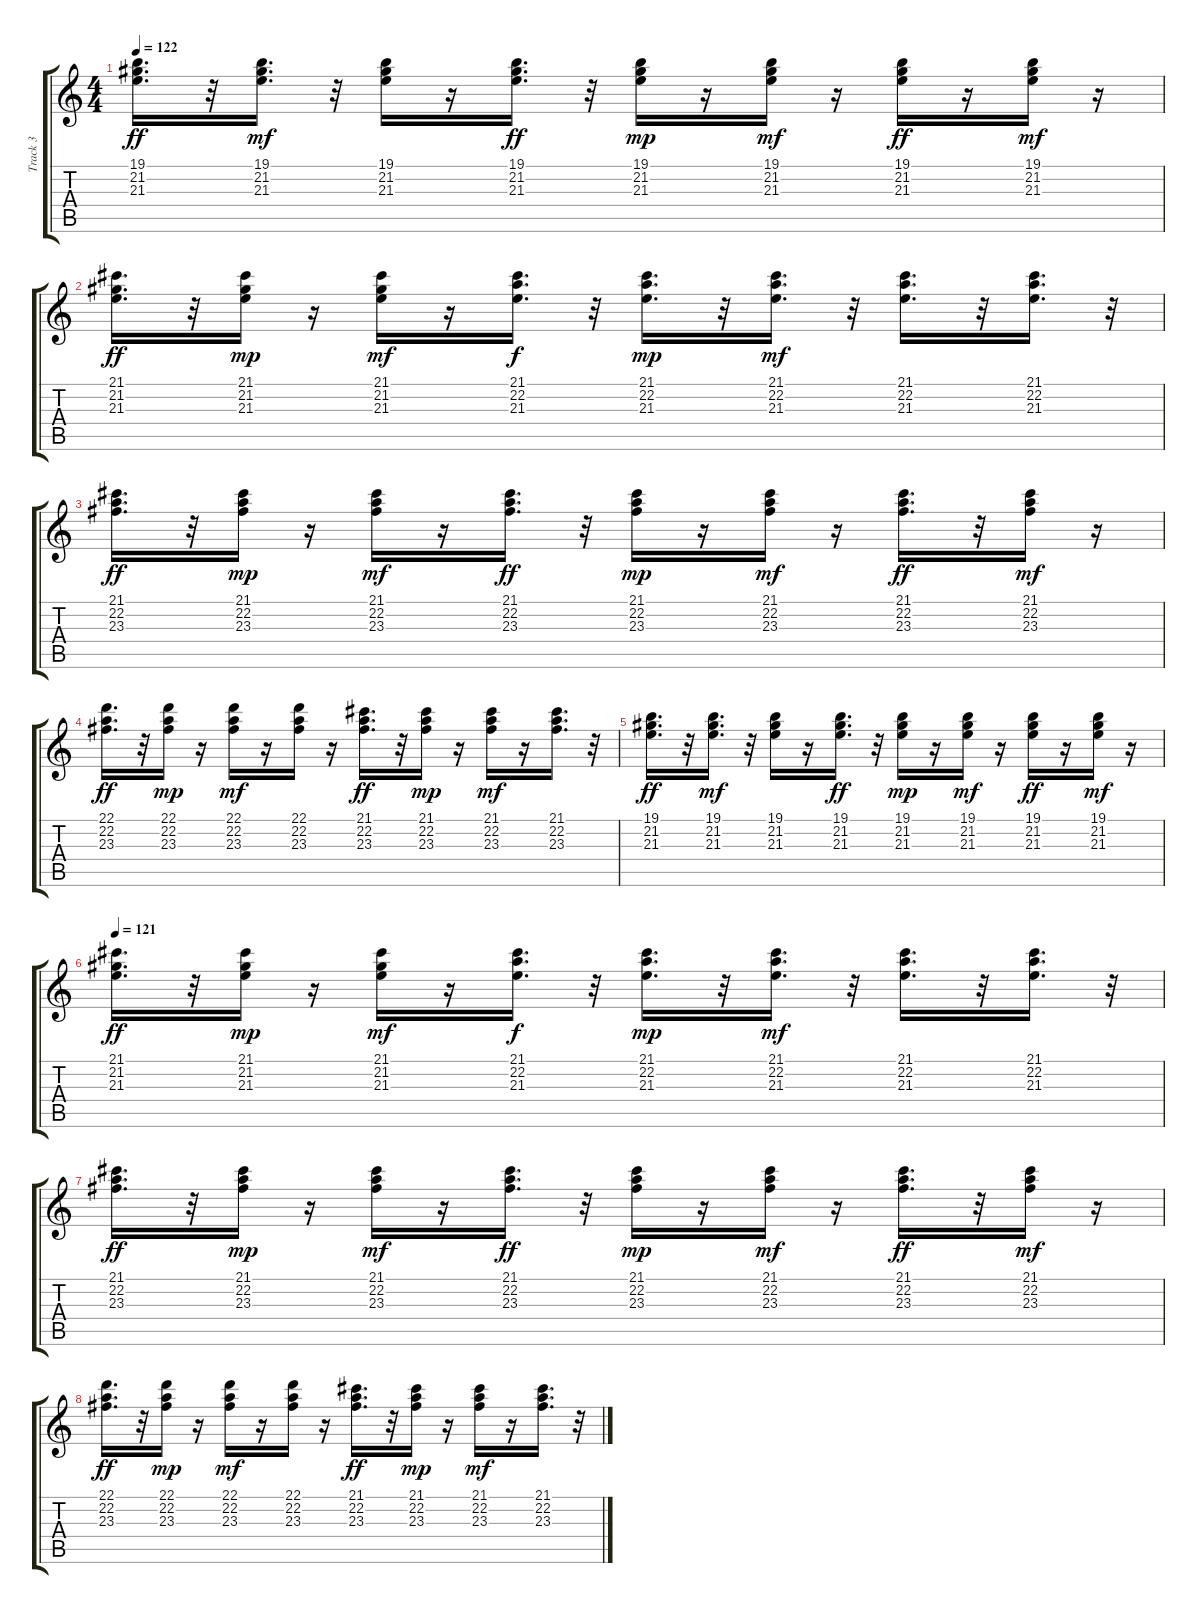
\track ("Track 3" "Track 3") {instrument acousticgrandpiano}
\staff {score tabs}
\tuning (E4 B3 G3 D3 A2 E2) {hide}
\ts (4 4)
\tempo 122
\clef g2
\ks c
(19.1 21.2 21.3).16{d dy ff} r.32 (19.1 21.2 21.3).16{d dy mf} r.32 (19.1 21.2 21.3).16 r.16 (19.1 21.2 21.3).16{d dy ff} r.32 (19.1 21.2 21.3).16{dy mp} r.16 (19.1 21.2 21.3).16{dy mf} r.16 (19.1 21.2 21.3).16{dy ff} r.16 (19.1 21.2 21.3).16{dy mf} r.16 |
(21.1 21.2 21.3).16{d dy ff} r.32 (21.1 21.2 21.3).16{dy mp} r.16 (21.1 21.2 21.3).16{dy mf} r.16 (21.1 22.2 21.3).16{d dy f} r.32 (21.1 22.2 21.3).16{d dy mp} r.32 (21.1 22.2 21.3).16{d dy mf} r.32 (21.1 22.2 21.3).16{d} r.32 (21.1 22.2 21.3).16{d} r.32 |
(21.1 22.2 23.3).16{d dy ff} r.32 (21.1 22.2 23.3).16{dy mp} r.16 (21.1 22.2 23.3).16{dy mf} r.16 (21.1 22.2 23.3).16{d dy ff} r.32 (21.1 22.2 23.3).16{dy mp} r.16 (21.1 22.2 23.3).16{dy mf} r.16 (21.1 22.2 23.3).16{d dy ff} r.32 (21.1 22.2 23.3).16{dy mf} r.16 |
(22.1 22.2 23.3).16{d dy ff} r.32 (22.1 22.2 23.3).16{dy mp} r.16 (22.1 22.2 23.3).16{dy mf} r.16 (22.1 22.2 23.3).16 r.16 (21.1 22.2 23.3).16{d dy ff} r.32 (21.1 22.2 23.3).16{dy mp} r.16 (21.1 22.2 23.3).16{dy mf} r.16 (21.1 22.2 23.3).16{d} r.32 |
(19.1 21.2 21.3).16{d dy ff} r.32 (19.1 21.2 21.3).16{d dy mf} r.32 (19.1 21.2 21.3).16 r.16 (19.1 21.2 21.3).16{d dy ff} r.32 (19.1 21.2 21.3).16{dy mp} r.16 (19.1 21.2 21.3).16{dy mf} r.16 (19.1 21.2 21.3).16{dy ff} r.16 (19.1 21.2 21.3).16{dy mf} r.16 |
\tempo 121
(21.1 21.2 21.3).16{d dy ff} r.32 (21.1 21.2 21.3).16{dy mp} r.16 (21.1 21.2 21.3).16{dy mf} r.16 (21.1 22.2 21.3).16{d dy f} r.32 (21.1 22.2 21.3).16{d dy mp} r.32 (21.1 22.2 21.3).16{d dy mf} r.32 (21.1 22.2 21.3).16{d} r.32 (21.1 22.2 21.3).16{d} r.32 |
(21.1 22.2 23.3).16{d dy ff} r.32 (21.1 22.2 23.3).16{dy mp} r.16 (21.1 22.2 23.3).16{dy mf} r.16 (21.1 22.2 23.3).16{d dy ff} r.32 (21.1 22.2 23.3).16{dy mp} r.16 (21.1 22.2 23.3).16{dy mf} r.16 (21.1 22.2 23.3).16{d dy ff} r.32 (21.1 22.2 23.3).16{dy mf} r.16 |
(22.1 22.2 23.3).16{d dy ff} r.32 (22.1 22.2 23.3).16{dy mp} r.16 (22.1 22.2 23.3).16{dy mf} r.16 (22.1 22.2 23.3).16 r.16 (21.1 22.2 23.3).16{d dy ff} r.32 (21.1 22.2 23.3).16{dy mp} r.16 (21.1 22.2 23.3).16{dy mf} r.16 (21.1 22.2 23.3).16{d} r.32
